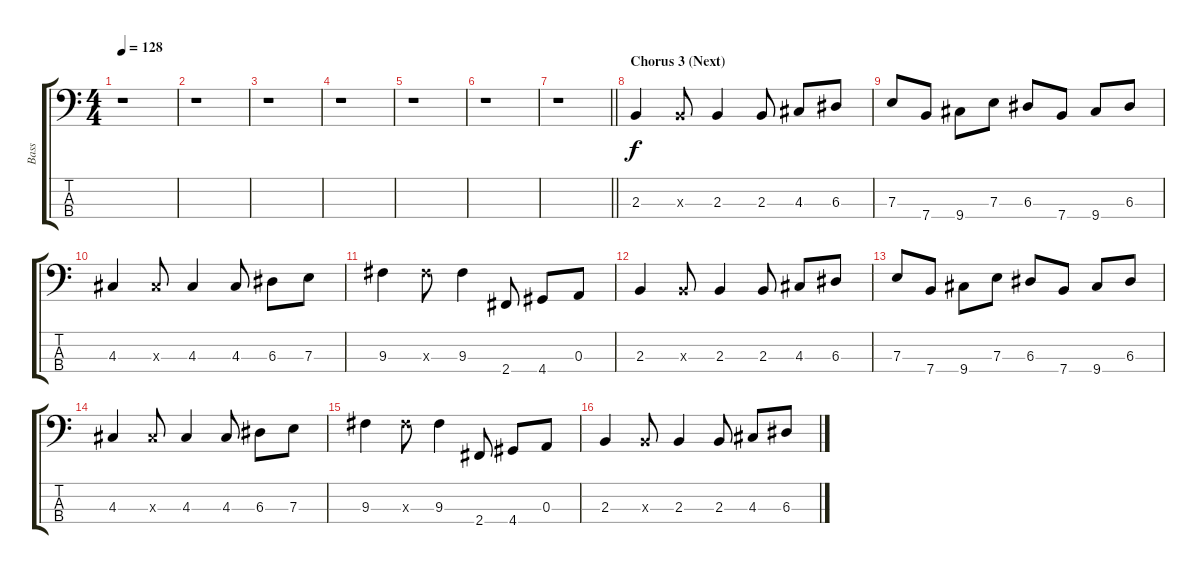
\track ("Bass" "Bass") {instrument electricbassfinger}
\staff {score tabs}
\tuning (G2 D2 A1 E1) {hide}
\ts (4 4)
\tempo 128
\clef f4
\ks c
r.1{dy f} |
r.1 |
r.1 |
r.1 |
r.1 |
r.1 |
\barLineRight lightlight
r.1 |
\section ("" "Chorus 3 (Next)")
2.3.4 2.3{x}.8 2.3.4 2.3.8 4.3.8 6.3.8 |
7.3.8 7.4.8 9.4.8 7.3.8 6.3.8 7.4.8 9.4.8 6.3.8 |
4.3.4 4.3{x}.8 4.3.4 4.3.8 6.3.8 7.3.8 |
9.3.4 9.3{x}.8 9.3.4 2.4.8 4.4.8 0.3.8 |
2.3.4 2.3{x}.8 2.3.4 2.3.8 4.3.8 6.3.8 |
7.3.8 7.4.8 9.4.8 7.3.8 6.3.8 7.4.8 9.4.8 6.3.8 |
4.3.4 4.3{x}.8 4.3.4 4.3.8 6.3.8 7.3.8 |
9.3.4 9.3{x}.8 9.3.4 2.4.8 4.4.8 0.3.8 |
2.3.4 2.3{x}.8 2.3.4 2.3.8 4.3.8 6.3.8
